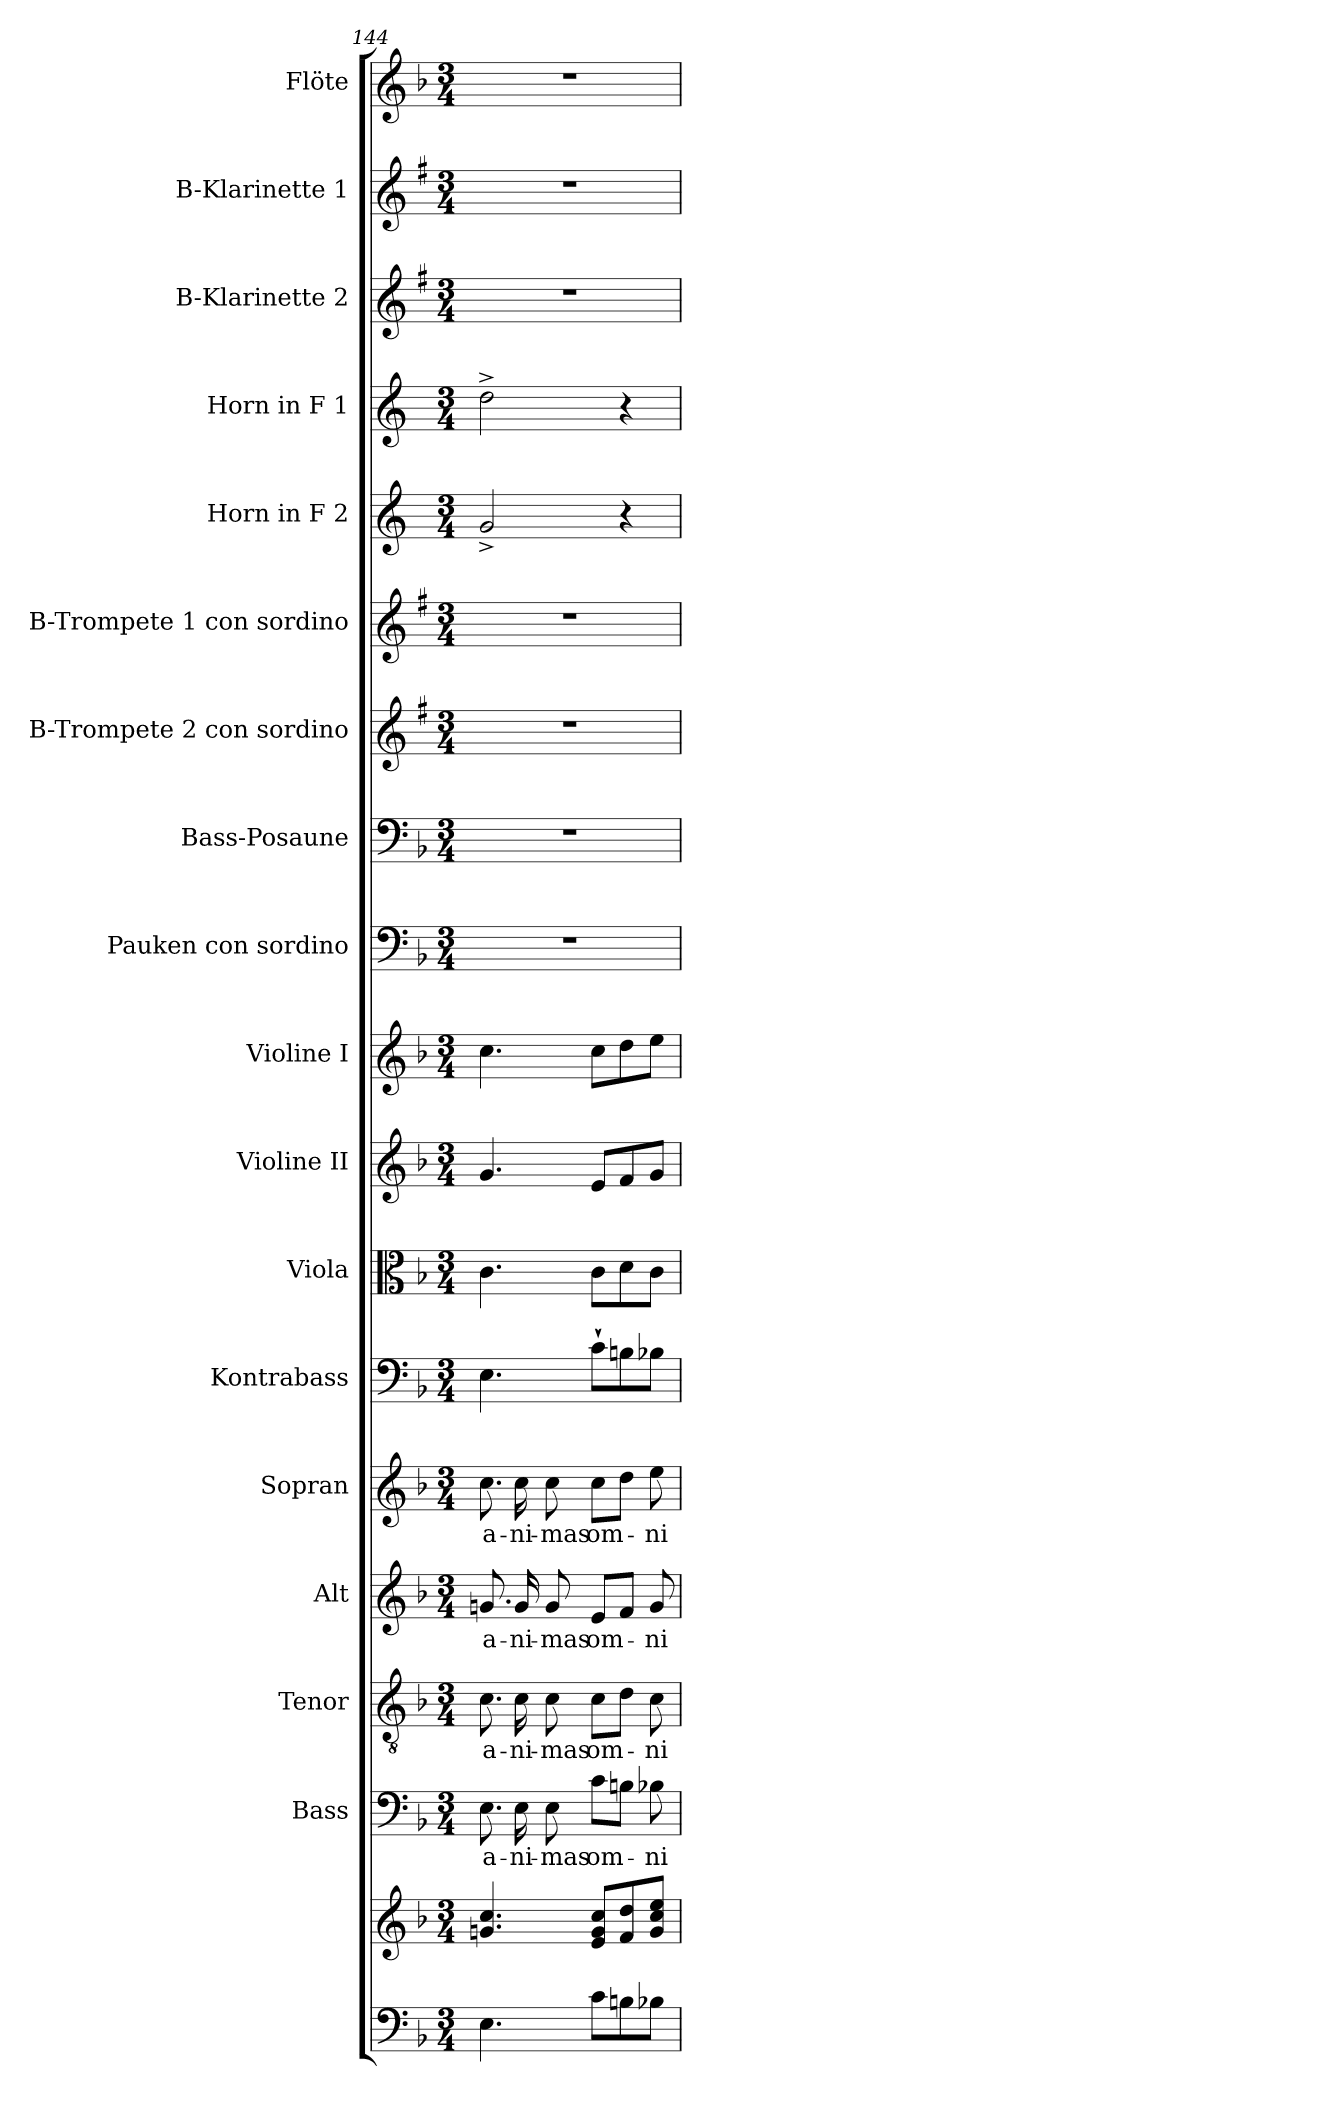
**kern	**kern	**kern	**text	**kern	**text	**kern	**text	**kern	**text	**kern	**kern	**kern	**kern	**kern	**kern	**kern	**kern	**kern	**kern	**kern	**kern	**kern
*part18	*part18	*part17	*part17	*part16	*part16	*part15	*part15	*part14	*part14	*part13	*part12	*part11	*part10	*part9	*part8	*part7	*part6	*part5	*part4	*part3	*part2	*part1
*staff19	*staff18	*staff17	*staff17	*staff16	*staff16	*staff15	*staff15	*staff14	*staff14	*staff13	*staff12	*staff11	*staff10	*staff9	*staff8	*staff7	*staff6	*staff5	*staff4	*staff3	*staff2	*staff1
*	*	*I"Bass	*	*I"Tenor	*	*I"Alt	*	*I"Sopran	*	*I"Kontrabass	*I"Viola	*I"Violine II	*I"Violine I	*I"Pauken con sordino	*I"Bass-Posaune	*I"B-Trompete 2 con sordino	*I"B-Trompete 1 con sordino	*I"Horn in F 2	*I"Horn in F 1	*I"B-Klarinette 2	*I"B-Klarinette 1	*I"Flöte
*	*	*I'B.	*	*I'T.	*	*I'A.	*	*I'S.	*	*I'Kb.	*I'Vla.	*I'Vl. II	*I'Vl. I	*I'Pk.	*I'B. Pos.	*I'B Trp. 2	*I'B Trp. 1	*	*	*I'B Kl. 2	*I'B Kl. 1	*I'Fl.
*clefF4	*clefG2	*clefF4	*	*clefGv2	*	*clefG2	*	*clefG2	*	*clefF4	*clefC3	*clefG2	*clefG2	*clefF4	*clefF4	*clefG2	*clefG2	*clefG2	*clefG2	*clefG2	*clefG2	*clefG2
*	*	*	*	*	*	*	*	*	*	*ITrd7c12	*	*	*	*	*	*ITrd1c2	*ITrd1c2	*ITrd4c7	*ITrd4c7	*ITrd1c2	*ITrd1c2	*
*k[b-]	*k[b-]	*k[b-]	*	*k[b-]	*	*k[b-]	*	*k[b-]	*	*k[b-]	*k[b-]	*k[b-]	*k[b-]	*k[b-]	*k[b-]	*k[b-]	*k[b-]	*k[b-]	*k[b-]	*k[b-]	*k[b-]	*k[b-]
*F:	*F:	*F:	*	*F:	*	*F:	*	*F:	*	*F:	*F:	*F:	*F:	*F:	*F:	*F:	*F:	*F:	*F:	*F:	*F:	*F:
*M3/4	*M3/4	*M3/4	*	*M3/4	*	*M3/4	*	*M3/4	*	*M3/4	*M3/4	*M3/4	*M3/4	*M3/4	*M3/4	*M3/4	*M3/4	*M3/4	*M3/4	*M3/4	*M3/4	*M3/4
=144	=144	=144	=144	=144	=144	=144	=144	=144	=144	=144	=144	=144	=144	=144	=144	=144	=144	=144	=144	=144	=144	=144
!	!	!	!LO:LY:b	!	!LO:LY:b	!	!LO:LY:b	!	!LO:LY:b	!	!	!	!	!	!	!	!	!	!	!	!	!
4.E\	4.gn/ 4.cc/	8.E\	a-	8.c\	a-	8.gn/	a-	8.cc\	a-	4.EE\	4.c\	4.g/	4.cc\	2.r	2.r	2.r	2.r	2c^</	2g^>\	2.r	2.r	2.r
!	!	!	!LO:LY:b	!	!LO:LY:b	!	!LO:LY:b	!	!LO:LY:b	!	!	!	!	!	!	!	!	!	!	!	!	!
.	.	16E\	-ni-	16c\	-ni-	16g/	-ni-	16cc\	-ni-	.	.	.	.	.	.	.	.	.	.	.	.	.
!	!	!	!LO:LY:b	!	!LO:LY:b	!	!LO:LY:b	!	!LO:LY:b	!	!	!	!	!	!	!	!	!	!	!	!	!
.	.	8E\	-mas	8c\	-mas	8g/	-mas	8cc\	-mas	.	.	.	.	.	.	.	.	.	.	.	.	.
!	!	!	!LO:LY:b	!	!LO:LY:b	!	!LO:LY:b	!	!LO:LY:b	!	!	!	!	!	!	!	!	!	!	!	!	!
8c\L	8e/ 8g/ 8cc/L	8c\L	om-	8c\L	om-	8e/L	om-	8cc\L	om-	8C`>\L	8c\L	8e/L	8cc\L	.	.	.	.	.	.	.	.	.
8Bn\	8f/ 8dd/	8Bn\J	.	8d\J	.	8f/J	.	8dd\J	.	8BBn\	8d\	8f/	8dd\	.	.	.	.	4r	4r	.	.	.
!	!	!	!LO:LY:b	!	!LO:LY:b	!	!LO:LY:b	!	!LO:LY:b	!	!	!	!	!	!	!	!	!	!	!	!	!
8B-X\J	8g/ 8cc/ 8ee/J	8B-X\	-ni-	8c\	-ni-	8g/	-ni-	8ee\	-ni-	8BB-X\J	8c\J	8g/J	8ee\J	.	.	.	.	.	.	.	.	.
=	=	=	=	=	=	=	=	=	=	=	=	=	=	=	=	=	=	=	=	=	=	=
*-	*-	*-	*-	*-	*-	*-	*-	*-	*-	*-	*-	*-	*-	*-	*-	*-	*-	*-	*-	*-	*-	*-
